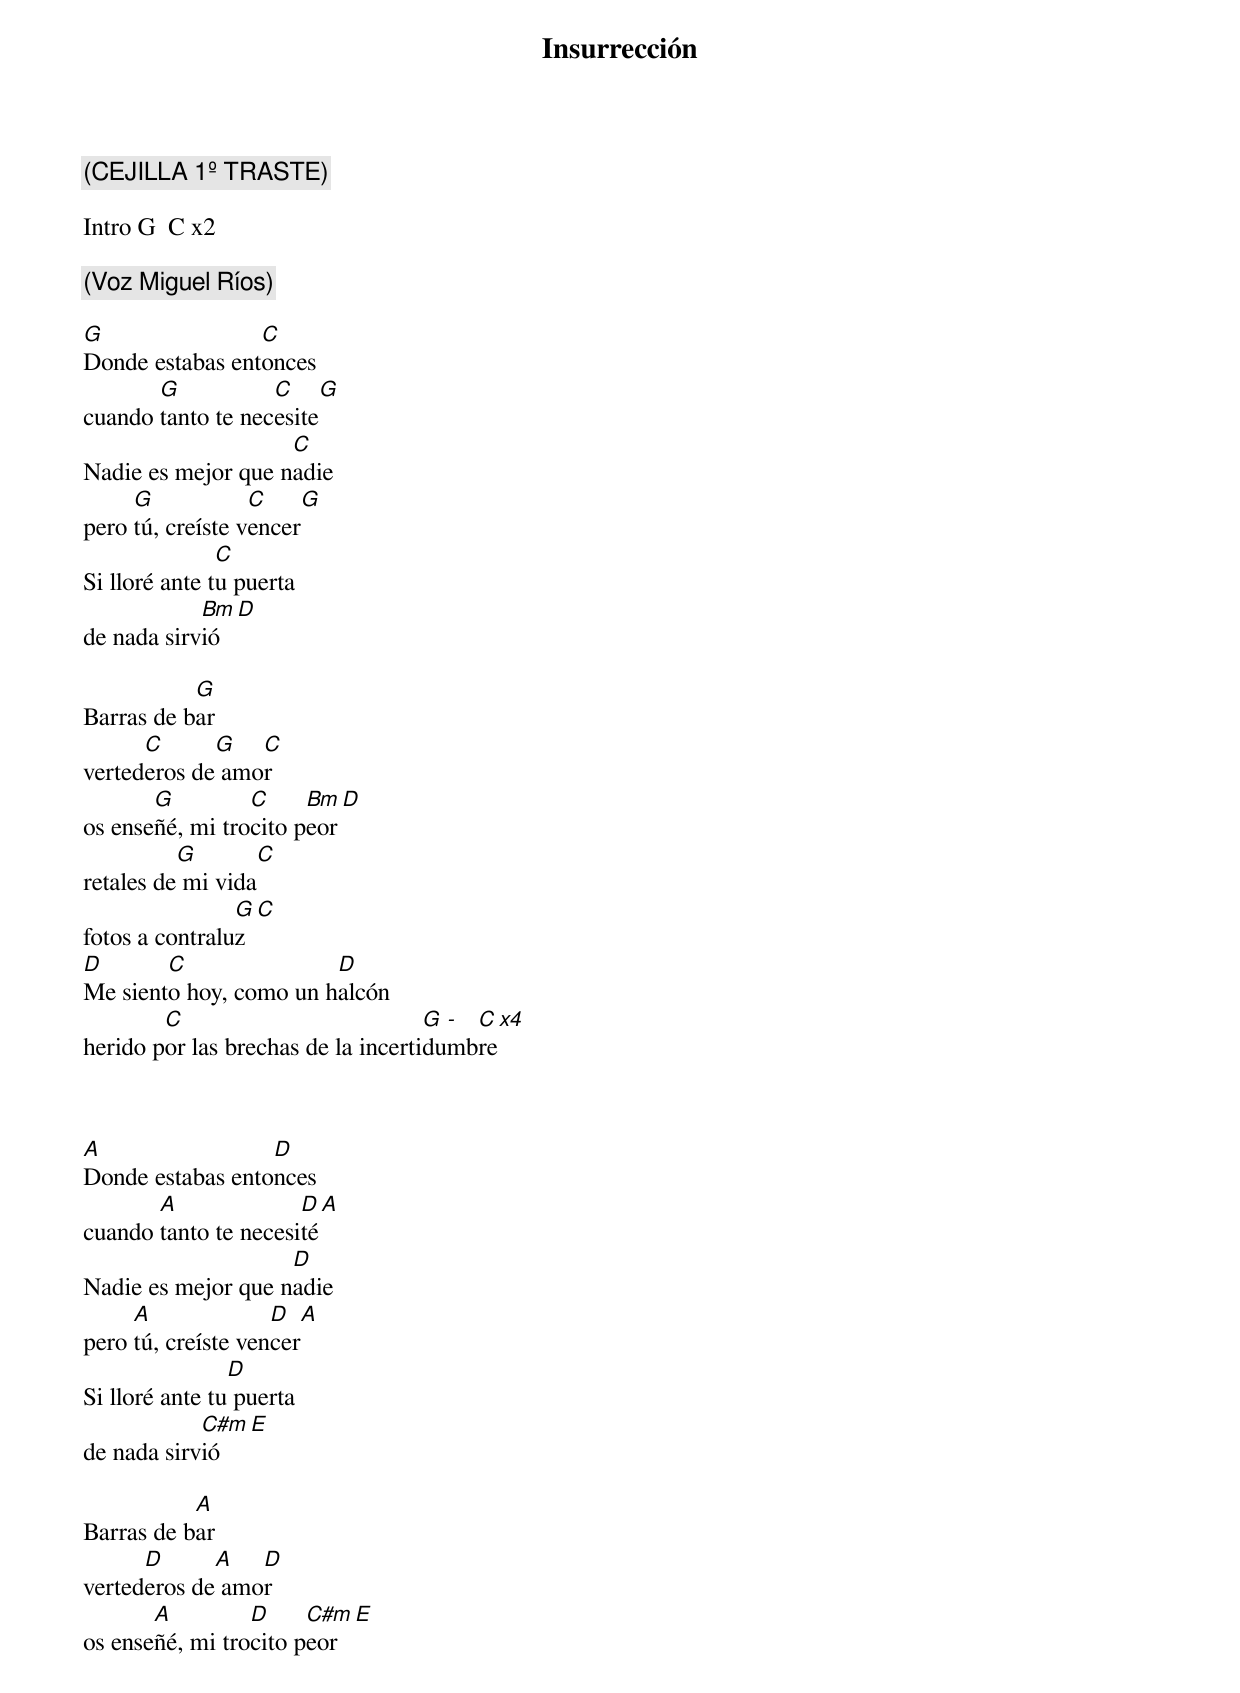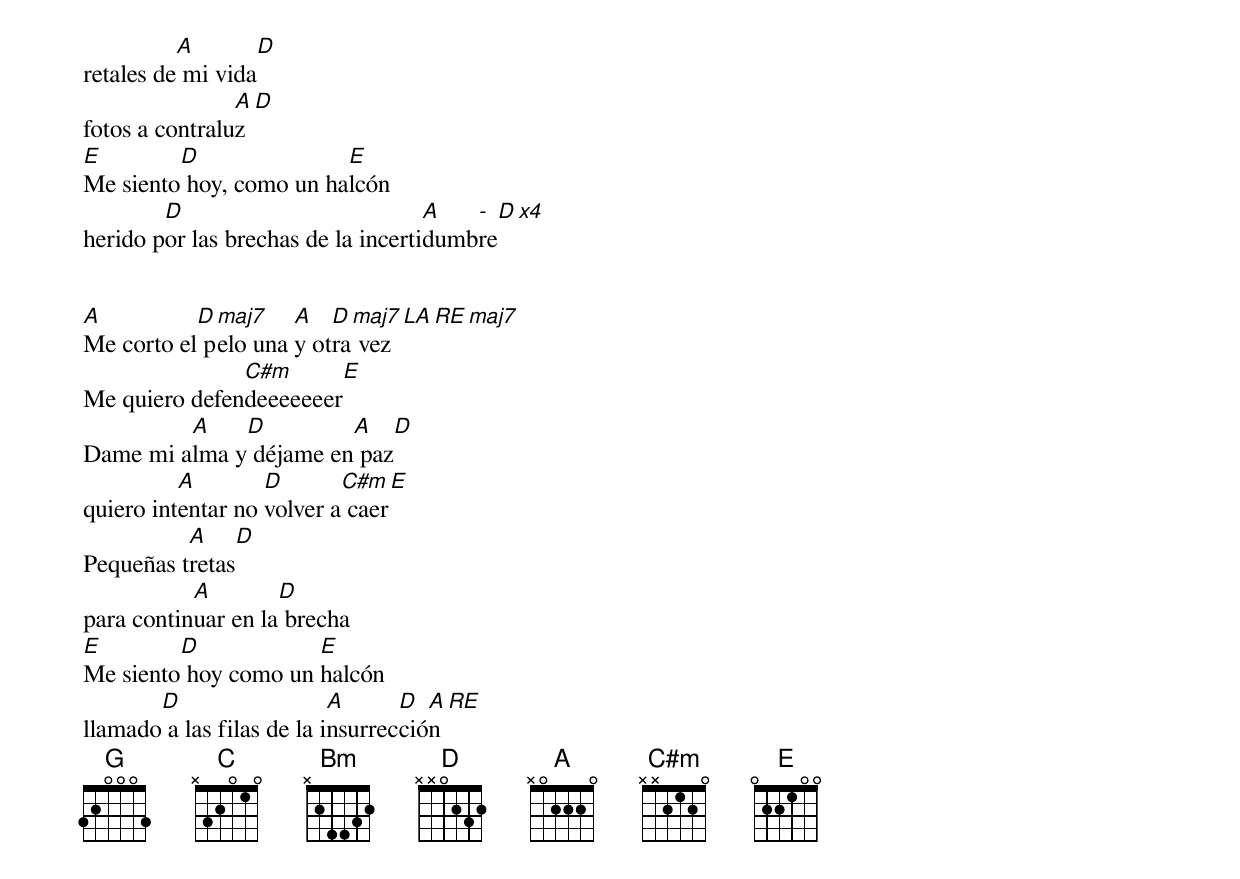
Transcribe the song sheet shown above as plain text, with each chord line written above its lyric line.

Insurrección



(CEJILLA 1º TRASTE)

Intro G  C x2

(Voz Miguel Ríos)

G                C
Donde estabas entonces
       G           C    G
cuando tanto te necesite
                    C
Nadie es mejor que nadie
     G            C    G
pero tú, creíste vencer
               C
Si lloré ante tu puerta
            Bm     D
de nada sirvió

           G
Barras de bar
      C      G   C
vertederos de amor
       G         C     Bm  D
os enseñé, mi trocito peor
          G       C
retales de mi vida
                G   C
fotos a contraluz
D       C               D
Me siento hoy, como un halcón
        C                           G - C x4
herido por las brechas de la incertidumbre



A                 D
Donde estabas entonces
       A              D    A
cuando tanto te necesité
                    D
Nadie es mejor que nadie
     A              D    A
pero tú, creíste vencer
                D
Si lloré ante tu puerta
            C#m    E
de nada sirvió

           A
Barras de bar
      D      A   D
vertederos de amor
       A         D     C#m   E
os enseñé, mi trocito peor
          A       D
retales de mi vida
                A   D
fotos a contraluz
E        D               E
Me siento hoy, como un halcón
        D                           A   -  D  x4
herido por las brechas de la incertidumbre


A          D maj7    A   D maj7     LA   RE maj7
Me corto el pelo una y otra vez
               C#m      E
Me quiero defendeeeeeeer
         A    D         A     D
Dame mi alma y déjame en paz
          A        D       C#m  E
quiero intentar no volver a caer
          A     D
Pequeñas tretas
           A        D
para continuar en la brecha
E        D            E
Me siento hoy como un halcón
       D                   A      D  A  RE
llamado a las filas de la insurrección
